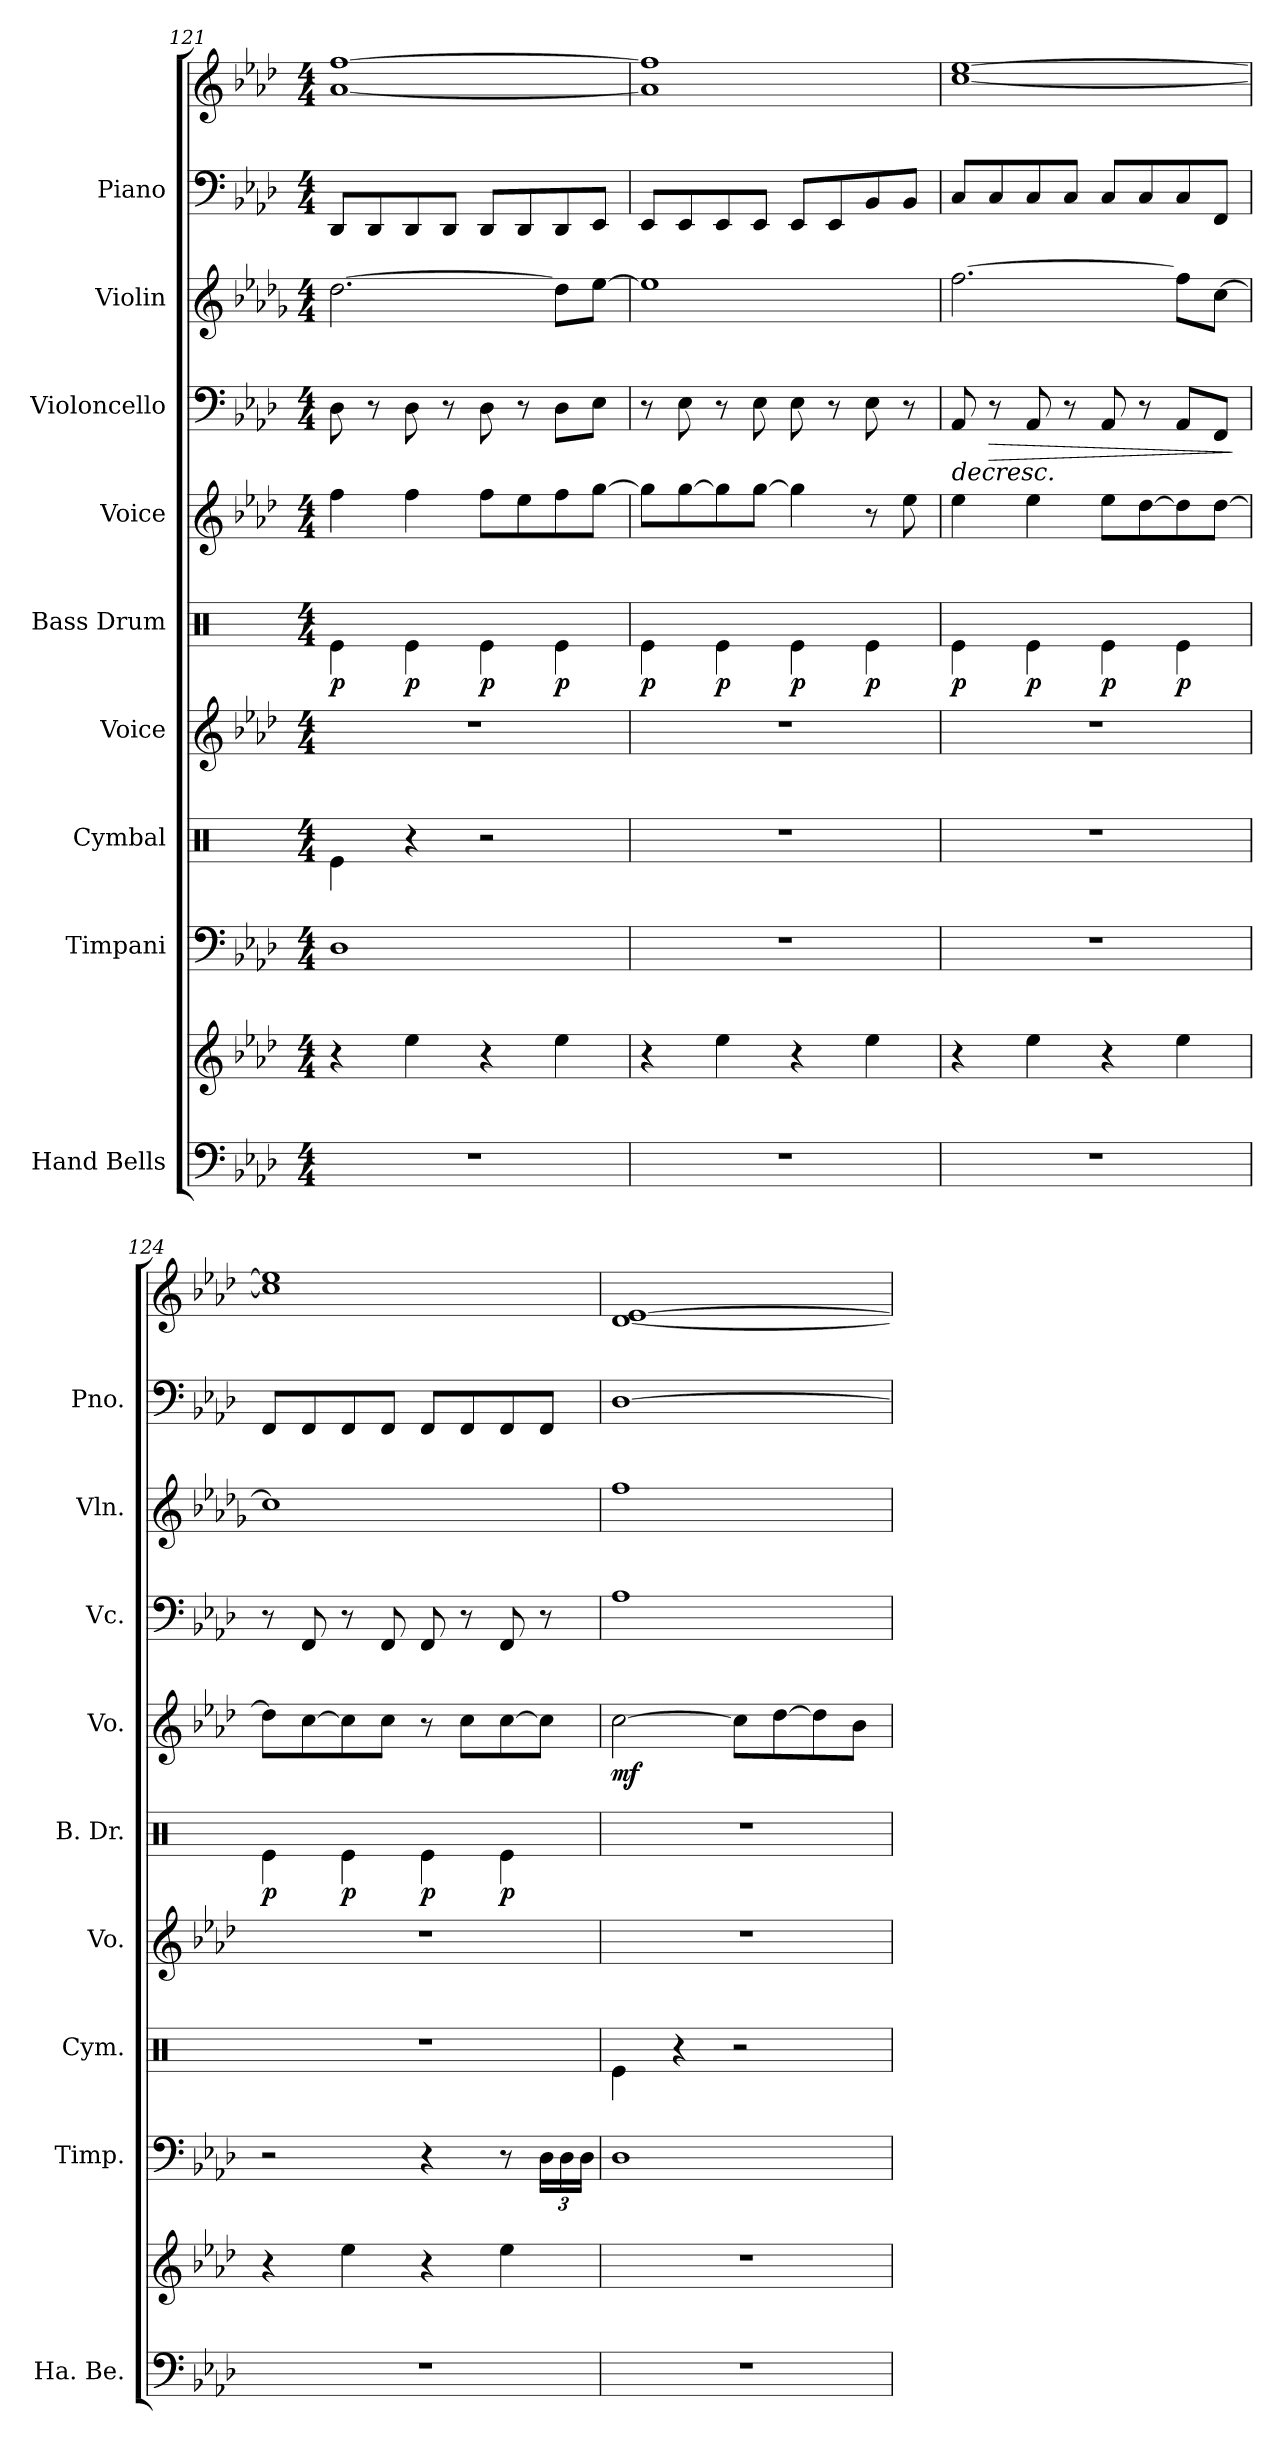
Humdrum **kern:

**kern	**kern	**kern	**kern	**kern	**kern	**dynam	**kern	**dynam	**kern	**dynam	**kern	**kern	**kern
*part9	*part9	*part8	*part7	*part6	*part5	*part5	*part4	*part4	*part3	*part3	*part2	*part1	*part1
*staff11	*staff10	*staff9	*staff8	*staff7	*staff6	*staff6	*staff5	*staff5	*staff4	*staff4	*staff3	*staff2	*staff1
*I"Hand Bells	*	*I"Timpani	*I"Cymbal	*I"Voice	*I"Bass Drum	*	*I"Voice	*	*I"Violoncello	*	*I"Violin	*I"Piano	*
*I'Ha. Be.	*	*I'Timp.	*I'Cym.	*I'Vo.	*I'B. Dr.	*	*I'Vo.	*	*I'Vc.	*	*I'Vln.	*I'Pno.	*
*clefF4	*clefG2	*clefF4	*clefX	*clefG2	*clefX	*	*clefG2	*	*clefF4	*	*clefG2	*clefF4	*clefG2
*k[b-e-a-d-]	*k[b-e-a-d-]	*k[b-e-a-d-]	*k[]	*k[b-e-a-d-]	*k[]	*	*k[b-e-a-d-]	*	*k[b-e-a-d-]	*	*k[b-e-a-d-g-]	*k[b-e-a-d-]	*k[b-e-a-d-]
*M4/4	*M4/4	*M4/4	*M4/4	*M4/4	*M4/4	*	*M4/4	*	*M4/4	*	*M4/4	*M4/4	*M4/4
=121	=121	=121	=121	=121	=121	=121	=121	=121	=121	=121	=121	=121	=121
!	!	!	!	!	!	!LO:DY:b	!	!	!	!	!	!	!
1r	4r	1D-	4Re\	1r	4Re\	p	4ff\	.	8D-\	.	[2.dd-\	8DD-/L	[1a- [1ff
.	.	.	.	.	.	.	.	.	8r	.	.	8DD-/	.
!	!	!	!	!	!	!LO:DY:b	!	!	!	!	!	!	!
.	4ee-\	.	4r	.	4Re\	p	4ff\	.	8D-\	.	.	8DD-/	.
.	.	.	.	.	.	.	.	.	8r	.	.	8DD-/J	.
!	!	!	!	!	!	!LO:DY:b	!	!	!	!	!	!	!
.	4r	.	2r	.	4Re\	p	8ff\L	.	8D-\	.	.	8DD-/L	.
.	.	.	.	.	.	.	8ee-\	.	8r	.	.	8DD-/	.
!	!	!	!	!	!	!LO:DY:b	!	!	!	!	!	!	!
.	4ee-\	.	.	.	4Re\	p	8ff\	.	8D-\L	.	8dd-\L]	8DD-/	.
.	.	.	.	.	.	.	[8gg\J	.	8E-\J	.	[8ee-\J	8EE-/J	.
!!LO:PB:g=z
=122	=122	=122	=122	=122	=122	=122	=122	=122	=122	=122	=122	=122	=122
!	!	!	!	!	!	!LO:DY:b	!	!	!	!	!	!	!
1r	4r	1r	1r	1r	4Re\	p	8gg\L]	.	8r	.	1ee-]	8EE-/L	1a-] 1ff]
.	.	.	.	.	.	.	[8gg\	.	8E-\	.	.	8EE-/	.
!	!	!	!	!	!	!LO:DY:b	!	!	!	!	!	!	!
.	4ee-\	.	.	.	4Re\	p	8gg\]	.	8r	.	.	8EE-/	.
.	.	.	.	.	.	.	[8gg\J	.	8E-\	.	.	8EE-/J	.
!	!	!	!	!	!	!LO:DY:b	!	!	!	!	!	!	!
.	4r	.	.	.	4Re\	p	4gg\]	.	8E-\	.	.	8EE-/L	.
.	.	.	.	.	.	.	.	.	8r	.	.	8EE-/	.
!	!	!	!	!	!	!LO:DY:b	!	!	!	!	!	!	!
.	4ee-\	.	.	.	4Re\	p	8r	.	8E-\	.	.	8BB-/	.
.	.	.	.	.	.	.	8ee-\	.	8r	.	.	8BB-/J	.
=123	=123	=123	=123	=123	=123	=123	=123	=123	=123	=123	=123	=123	=123
!	!	!	!	!	!	!LO:DY:b	!	!	!	!LO:HP:b	!	!	!
1r	4r	1r	1r	1r	4Re\	p	4ee-\	.	8AA-/	>	[2.ff\	8C/L	[1cc [1ee-
!	!	!	!	!	!	!	!	!	!	!LO:HP:b	!	!	!
.	.	.	.	.	.	.	.	.	8r	>	.	8C/	.
!	!	!	!	!	!	!LO:DY:b	!	!	!	!	!	!	!
.	4ee-\	.	.	.	4Re\	p	4ee-\	.	8AA-/	.	.	8C/	.
.	.	.	.	.	.	.	.	.	8r	.	.	8C/J	.
!	!	!	!	!	!	!LO:DY:b	!	!	!	!	!	!	!
.	4r	.	.	.	4Re\	p	8ee-\L	.	8AA-/	.	.	8C/L	.
.	.	.	.	.	.	.	[8dd-\	.	8r	.	.	8C/	.
!	!	!	!	!	!	!LO:DY:b	!	!	!	!	!	!	!
.	4ee-\	.	.	.	4Re\	p	8dd-\]	.	8AA-/L	.	8ff\L]	8C/	.
.	.	.	.	.	.	.	[8dd-\J	.	8FF/J	.	[8cc\J	8FF/J	.
.	.	.	.	.	.	.	.	.	.	] ]	.	.	.
=124	=124	=124	=124	=124	=124	=124	=124	=124	=124	=124	=124	=124	=124
!	!	!	!	!	!	!LO:DY:b	!	!	!	!LO:DY:b	!	!	!
!	!	!	!	!	!	!	!	!	!	!LO:DY:n=1:b	!	!	!
1r	4r	2r	1r	1r	4Re\	p	8dd-\L]	.	8r	mp mp	1cc]	8FF/L	1cc] 1ee-]
.	.	.	.	.	.	.	[8cc\	.	8FF/	.	.	8FF/	.
!	!	!	!	!	!	!LO:DY:b	!	!	!	!	!	!	!
.	4ee-\	.	.	.	4Re\	p	8cc\]	.	8r	.	.	8FF/	.
.	.	.	.	.	.	.	8cc\J	.	8FF/	.	.	8FF/J	.
!	!	!	!	!	!	!LO:DY:b	!	!	!	!	!	!	!
.	4r	4r	.	.	4Re\	p	8r	.	8FF/	.	.	8FF/L	.
.	.	.	.	.	.	.	8cc\L	.	8r	.	.	8FF/	.
!	!	!	!	!	!	!LO:DY:b	!	!	!	!	!	!	!
.	4ee-\	8r	.	.	4Re\	p	[8cc\	.	8FF/	.	.	8FF/	.
*	*	*Xbrackettup	*	*	*	*	*	*	*	*	*	*	*
.	.	24D-\LL	.	.	.	.	8cc\J]	.	8r	.	.	8FF/J	.
.	.	24D-\	.	.	.	.	.	.	.	.	.	.	.
.	.	24D-\JJ	.	.	.	.	.	.	.	.	.	.	.
!!LO:PB:g=z
=125	=125	=125	=125	=125	=125	=125	=125	=125	=125	=125	=125	=125	=125
!	!	!	!	!	!	!	!	!LO:DY:b	!	!	!	!	!
1r	1r	1D-	4Re\	1r	1r	.	[2cc\	mf	1A-	.	1ff	[1D-	[1d- [1e-
.	.	.	4r	.	.	.	.	.	.	.	.	.	.
.	.	.	2r	.	.	.	8cc\L]	.	.	.	.	.	.
.	.	.	.	.	.	.	[8dd-\	.	.	.	.	.	.
.	.	.	.	.	.	.	8dd-\]	.	.	.	.	.	.
.	.	.	.	.	.	.	8b-\J	.	.	.	.	.	.
=	=	=	=	=	=	=	=	=	=	=	=	=	=
*-	*-	*-	*-	*-	*-	*-	*-	*-	*-	*-	*-	*-	*-
